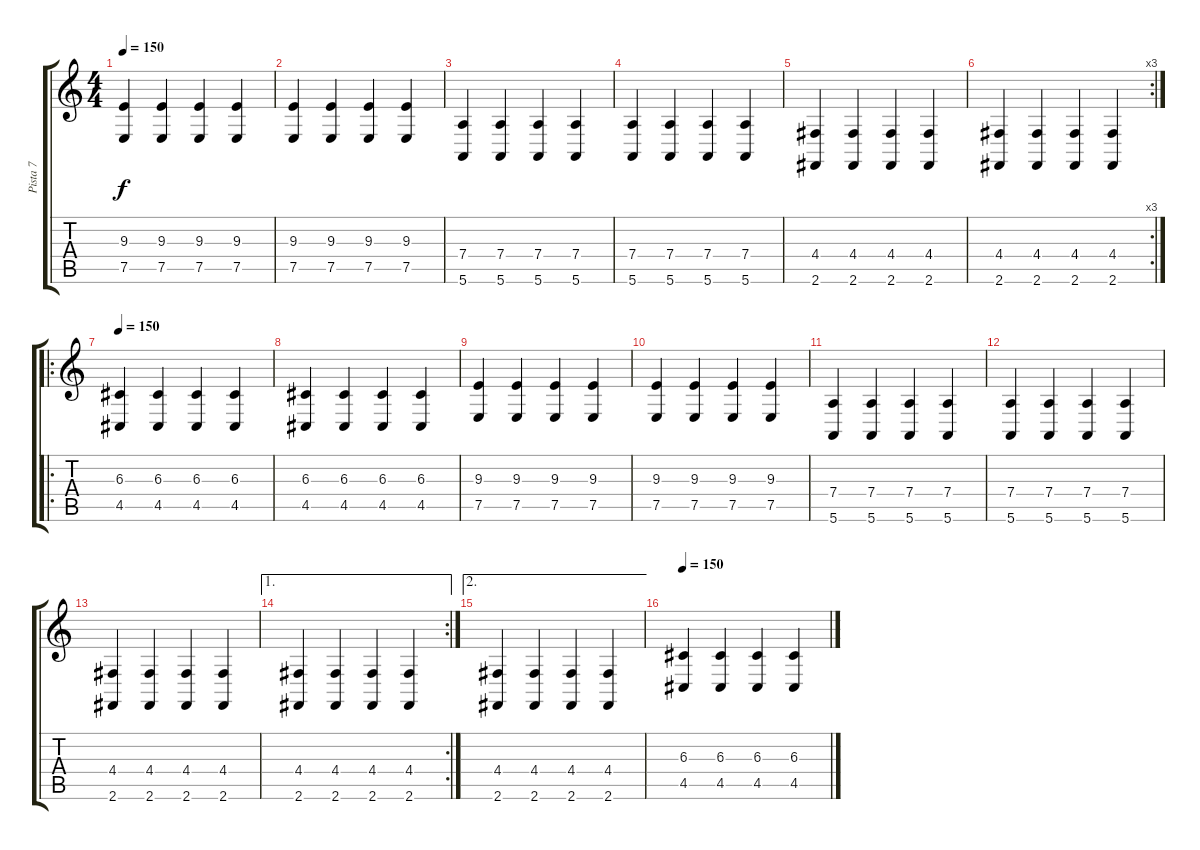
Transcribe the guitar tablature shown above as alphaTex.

\track ("Pista 7" "Pista 7") {instrument acousticgrandpiano}
\staff {score tabs}
\tuning (E4 B3 G3 D3 A2 E2) {hide}
\ts (4 4)
\tempo 150
\clef g2
\ks c
(9.3 7.5).4{dy f} (9.3 7.5).4 (9.3 7.5).4 (9.3 7.5).4 |
(9.3 7.5).4 (9.3 7.5).4 (9.3 7.5).4 (9.3 7.5).4 |
(7.4 5.6).4 (7.4 5.6).4 (7.4 5.6).4 (7.4 5.6).4 |
(7.4 5.6).4 (7.4 5.6).4 (7.4 5.6).4 (7.4 5.6).4 |
(4.4 2.6).4 (4.4 2.6).4 (4.4 2.6).4 (4.4 2.6).4 |
\rc 3
(4.4 2.6).4 (4.4 2.6).4 (4.4 2.6).4 (4.4 2.6).4 |
\ro
\tempo 150
(6.3 4.5).4{instrument electricguitarmuted} (6.3 4.5).4 (6.3 4.5).4 (6.3 4.5).4 |
(6.3 4.5).4 (6.3 4.5).4 (6.3 4.5).4 (6.3 4.5).4 |
(9.3 7.5).4 (9.3 7.5).4 (9.3 7.5).4 (9.3 7.5).4 |
(9.3 7.5).4 (9.3 7.5).4 (9.3 7.5).4 (9.3 7.5).4 |
(7.4 5.6).4 (7.4 5.6).4 (7.4 5.6).4 (7.4 5.6).4 |
(7.4 5.6).4 (7.4 5.6).4 (7.4 5.6).4 (7.4 5.6).4 |
(4.4 2.6).4 (4.4 2.6).4 (4.4 2.6).4 (4.4 2.6).4 |
\ae 1
\rc 2
(4.4 2.6).4 (4.4 2.6).4 (4.4 2.6).4 (4.4 2.6).4 |
\ae 2
(4.4 2.6).4 (4.4 2.6).4 (4.4 2.6).4 (4.4 2.6).4 |
\tempo 150
(6.3 4.5).4{instrument electricguitarmuted} (6.3 4.5).4 (6.3 4.5).4 (6.3 4.5).4
